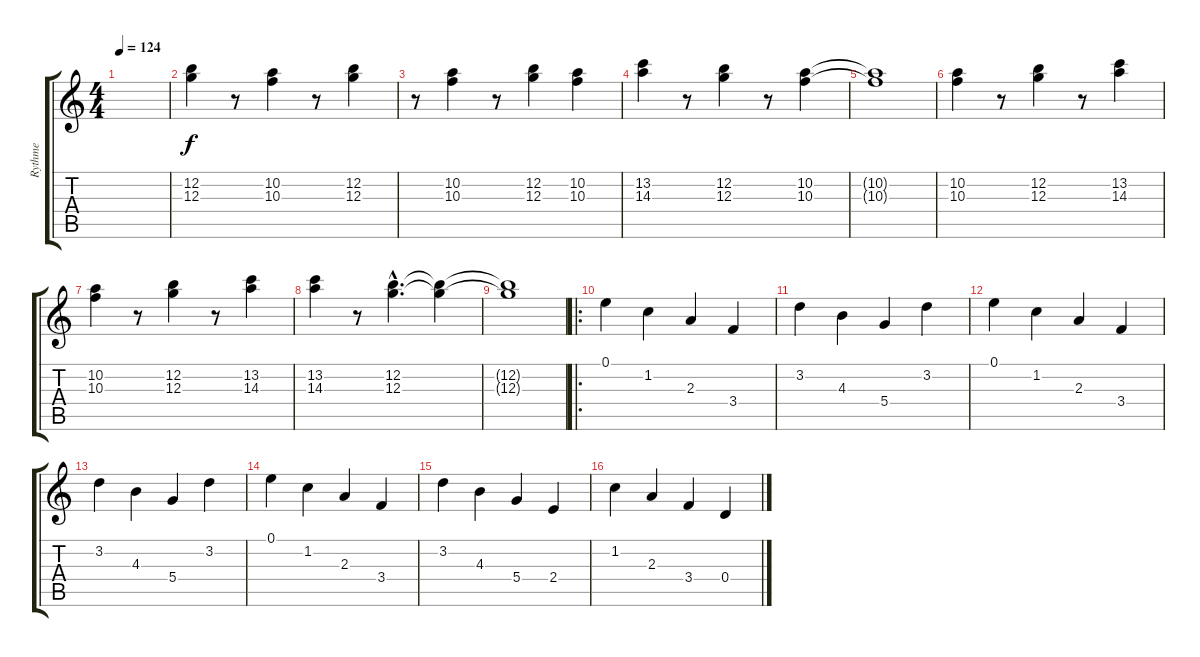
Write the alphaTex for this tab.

\track ("Rythme" "Rythme") {instrument distortionguitar}
\staff {score tabs}
\tuning (E4 B3 G3 D3 A2 E2) {hide}
\ts (4 4)
\tempo 124
\clef g2
\ks c
|
(12.2 12.3).4{volume 13 balance 8 instrument overdrivenguitar} r.8 (10.2 10.3).4 r.8 (12.2 12.3).4 |
r.8 (10.2 10.3).4 r.8 (12.2 12.3).4 (10.2 10.3).4 |
(13.2 14.3).4 r.8 (12.2 12.3).4 r.8 (10.2 10.3).4 |
(10.2{t} 10.3{t}).1 |
(10.2 10.3).4 r.8 (12.2 12.3).4 r.8 (13.2 14.3).4 |
(10.2 10.3).4 r.8 (12.2 12.3).4 r.8 (13.2 14.3).4 |
(13.2 14.3).4 r.8 (12.2{hac} 12.3{hac}).4{d} (12.2{t} 12.3{t}).4 |
(12.2{t} 12.3{t}).1 |
\ro
0.1.4{volume 13 balance 9 instrument distortionguitar} 1.2.4 2.3.4 3.4.4 |
3.2.4 4.3.4 5.4.4 3.2.4 |
0.1.4 1.2.4 2.3.4 3.4.4 |
3.2.4 4.3.4 5.4.4 3.2.4 |
0.1.4 1.2.4 2.3.4 3.4.4 |
3.2.4 4.3.4 5.4.4 2.4.4 |
1.2.4 2.3.4 3.4.4 0.4.4
